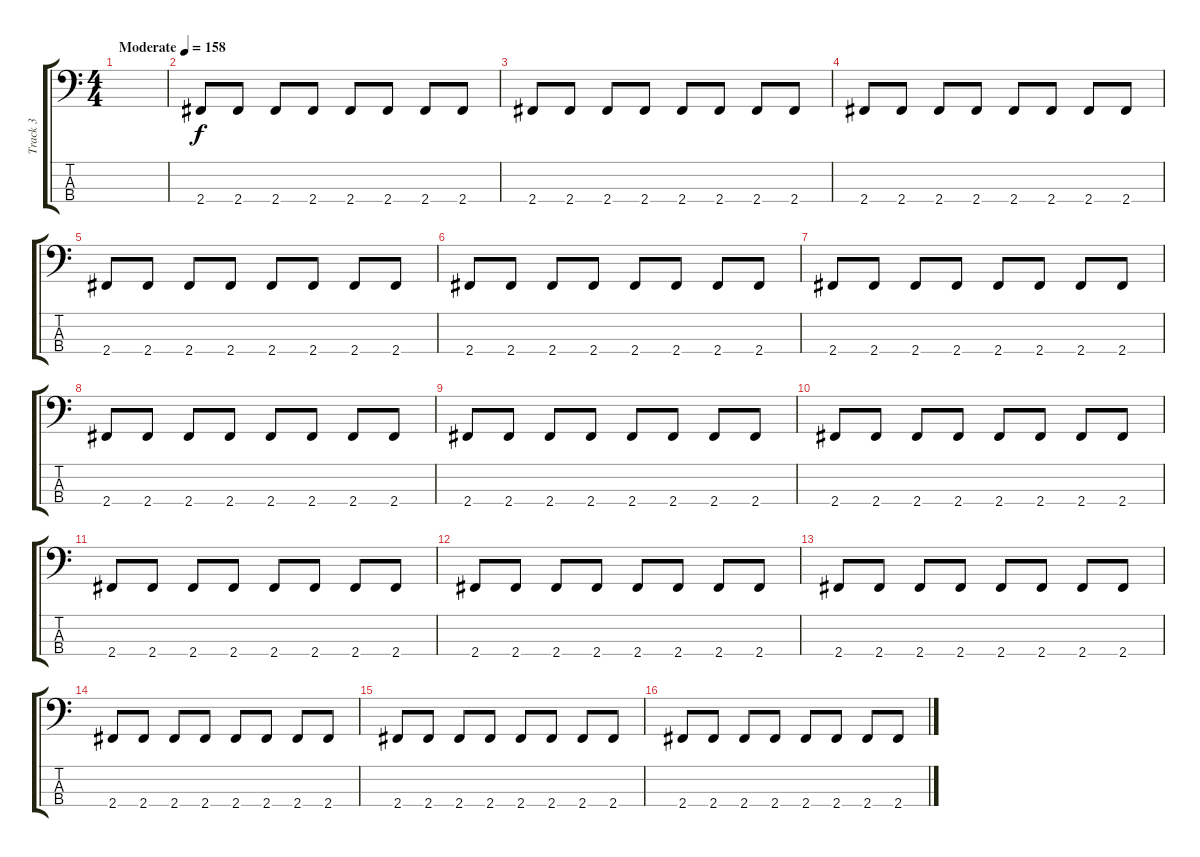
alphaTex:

\track ("Track 3" "Track 3") {instrument electricbasspick bank 255}
\staff {score tabs}
\tuning (G2 D2 A1 E1) {hide}
\ts (4 4)
\tempo (158 "Moderate")
\clef f4
\ks c
|
2.4.8 2.4.8 2.4.8 2.4.8 2.4.8 2.4.8 2.4.8 2.4.8 |
2.4.8 2.4.8 2.4.8 2.4.8 2.4.8 2.4.8 2.4.8 2.4.8 |
2.4.8 2.4.8 2.4.8 2.4.8 2.4.8 2.4.8 2.4.8 2.4.8 |
2.4.8 2.4.8 2.4.8 2.4.8 2.4.8 2.4.8 2.4.8 2.4.8 |
2.4.8 2.4.8 2.4.8 2.4.8 2.4.8 2.4.8 2.4.8 2.4.8 |
2.4.8 2.4.8 2.4.8 2.4.8 2.4.8 2.4.8 2.4.8 2.4.8 |
2.4.8 2.4.8 2.4.8 2.4.8 2.4.8 2.4.8 2.4.8 2.4.8 |
2.4.8 2.4.8 2.4.8 2.4.8 2.4.8 2.4.8 2.4.8 2.4.8 |
2.4.8 2.4.8 2.4.8 2.4.8 2.4.8 2.4.8 2.4.8 2.4.8 |
2.4.8 2.4.8 2.4.8 2.4.8 2.4.8 2.4.8 2.4.8 2.4.8 |
2.4.8 2.4.8 2.4.8 2.4.8 2.4.8 2.4.8 2.4.8 2.4.8 |
2.4.8 2.4.8 2.4.8 2.4.8 2.4.8 2.4.8 2.4.8 2.4.8 |
2.4.8 2.4.8 2.4.8 2.4.8 2.4.8 2.4.8 2.4.8 2.4.8 |
2.4.8 2.4.8 2.4.8 2.4.8 2.4.8 2.4.8 2.4.8 2.4.8 |
2.4.8 2.4.8 2.4.8 2.4.8 2.4.8 2.4.8 2.4.8 2.4.8
